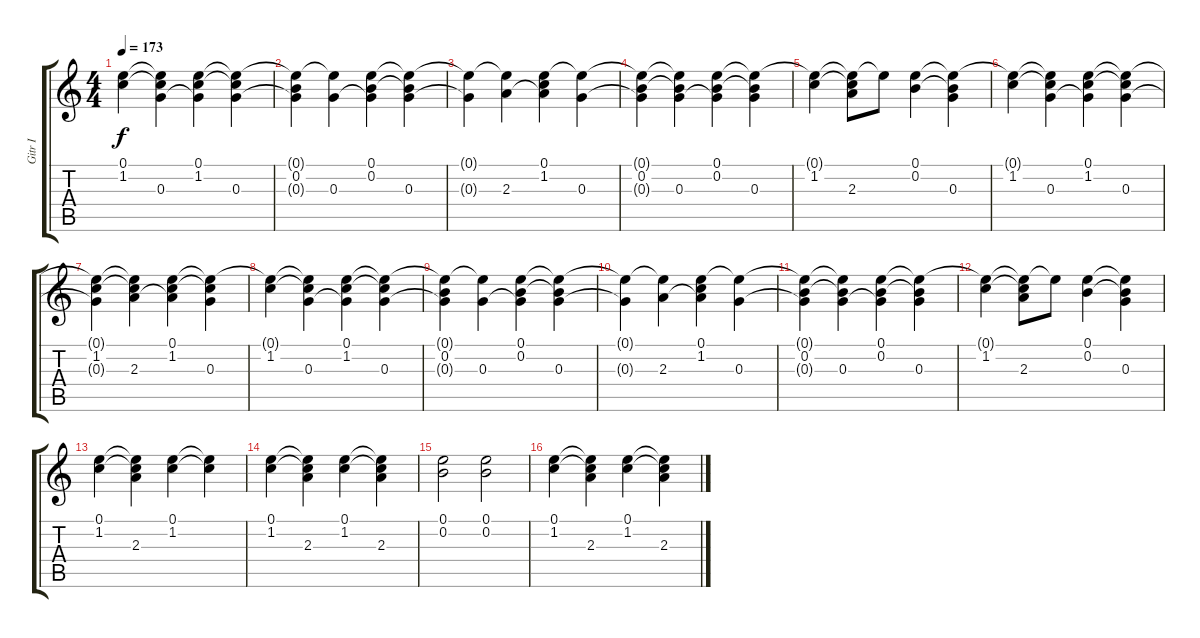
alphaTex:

\track ("Gitr I" "Gitr I") {instrument acousticguitarsteel}
\staff {score tabs}
\tuning (E4 B3 G3 D3 A2 E2) {hide}
\ts (4 4)
\tempo 173
\clef g2
\ks c
(0.1{t} 1.2).4{dy f} (0.1{t} 1.2{t} 0.3).4 (0.1 1.2 0.3{t}).4 (0.1{t} 1.2{t} 0.3).4 |
(0.1{t} 0.2 0.3{t}).4 (0.1{t} 0.3).4 (0.1 0.2 0.3{t}).4 (0.1{t} 0.2{t} 0.3).4 |
(0.1{t} 0.3{t}).4 (0.1{t} 2.3).4 (0.1 1.2 2.3{t}).4 (0.1{t} 0.3).4 |
(0.1{t} 0.2 0.3{t}).4 (0.1{t} 0.2{t} 0.3).4 (0.1 0.2 0.3{t}).4 (0.1{t} 0.2{t} 0.3).4 |
(0.1{t} 1.2).4 (0.1{t} 1.2{t} 2.3).8 0.1{t}.8 (0.1 0.2).4 (0.1{t} 0.2{t} 0.3).4 |
(0.1{t} 1.2).4 (0.1{t} 1.2{t} 0.3).4 (0.1 1.2 0.3{t}).4 (0.1{t} 1.2{t} 0.3).4 |
(0.1{t} 1.2 0.3{t}).4 (0.1{t} 1.2{t} 2.3).4 (0.1 1.2 2.3{t}).4 (0.1{t} 1.2{t} 0.3).4 |
(0.1{t} 1.2).4 (0.1{t} 1.2{t} 0.3).4 (0.1 1.2 0.3{t}).4 (0.1{t} 1.2{t} 0.3).4 |
(0.1{t} 0.2 0.3{t}).4 (0.1{t} 0.3).4 (0.1 0.2 0.3{t}).4 (0.1{t} 0.2{t} 0.3).4 |
(0.1{t} 0.3{t}).4 (0.1{t} 2.3).4 (0.1 1.2 2.3{t}).4 (0.1{t} 0.3).4 |
(0.1{t} 0.2 0.3{t}).4 (0.1{t} 0.2{t} 0.3).4 (0.1 0.2 0.3{t}).4 (0.1{t} 0.2{t} 0.3).4 |
(0.1{t} 1.2).4 (0.1{t} 1.2{t} 2.3).8 0.1{t}.8 (0.1 0.2).4 (0.1{t} 0.2{t} 0.3).4 |
(0.1 1.2).4 (0.1{t} 1.2{t} 2.3).4 (0.1 1.2).4 (0.1{t} 1.2{t}).4 |
(0.1 1.2).4 (0.1{t} 1.2{t} 2.3).4 (0.1 1.2).4 (0.1{t} 1.2{t} 2.3).4 |
(0.1 0.2).2 (0.1 0.2).2 |
(0.1 1.2).4 (0.1{t} 1.2{t} 2.3).4 (0.1 1.2).4 (0.1{t} 1.2{t} 2.3).4
